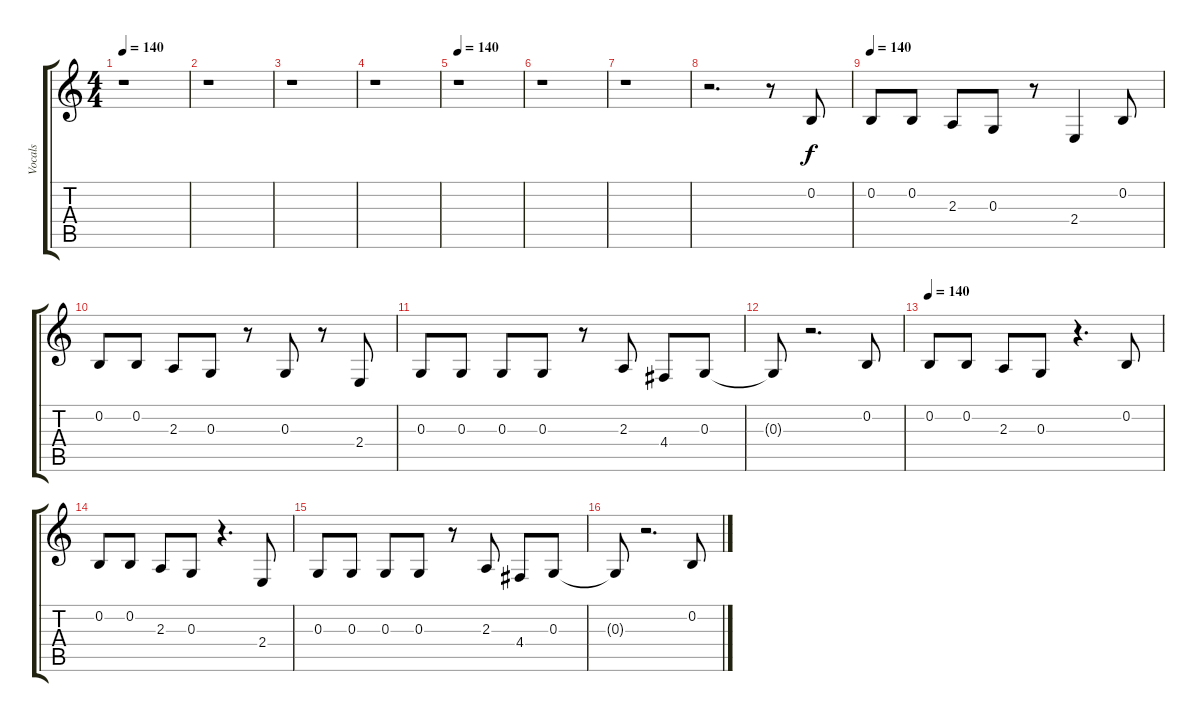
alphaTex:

\track ("Vocals" "Vocals") {instrument tenorsax}
\staff {score tabs}
\tuning (E4 B3 G3 D3 A2 E2) {hide}
\ts (4 4)
\tempo 140
\clef g2
\ks c
r.1{dy f instrument tenorsax} |
r.1 |
r.1 |
r.1 |
\tempo 140
r.1 |
r.1 |
r.1 |
r.2{d} r.8 0.2.8 |
\tempo 140
0.2.8 0.2.8 2.3.8 0.3.8 r.8 2.4.4 0.2.8 |
0.2.8 0.2.8 2.3.8 0.3.8 r.8 0.3.8 r.8 2.4.8 |
0.3.8 0.3.8 0.3.8 0.3.8 r.8 2.3.8 4.4.8 0.3.8 |
0.3{t}.8 r.2{d} 0.2.8 |
\tempo 140
0.2.8 0.2.8 2.3.8 0.3.8 r.4{d} 0.2.8 |
0.2.8 0.2.8 2.3.8 0.3.8 r.4{d} 2.4.8 |
0.3.8 0.3.8 0.3.8 0.3.8 r.8 2.3.8 4.4.8 0.3.8 |
0.3{t}.8 r.2{d} 0.2.8
